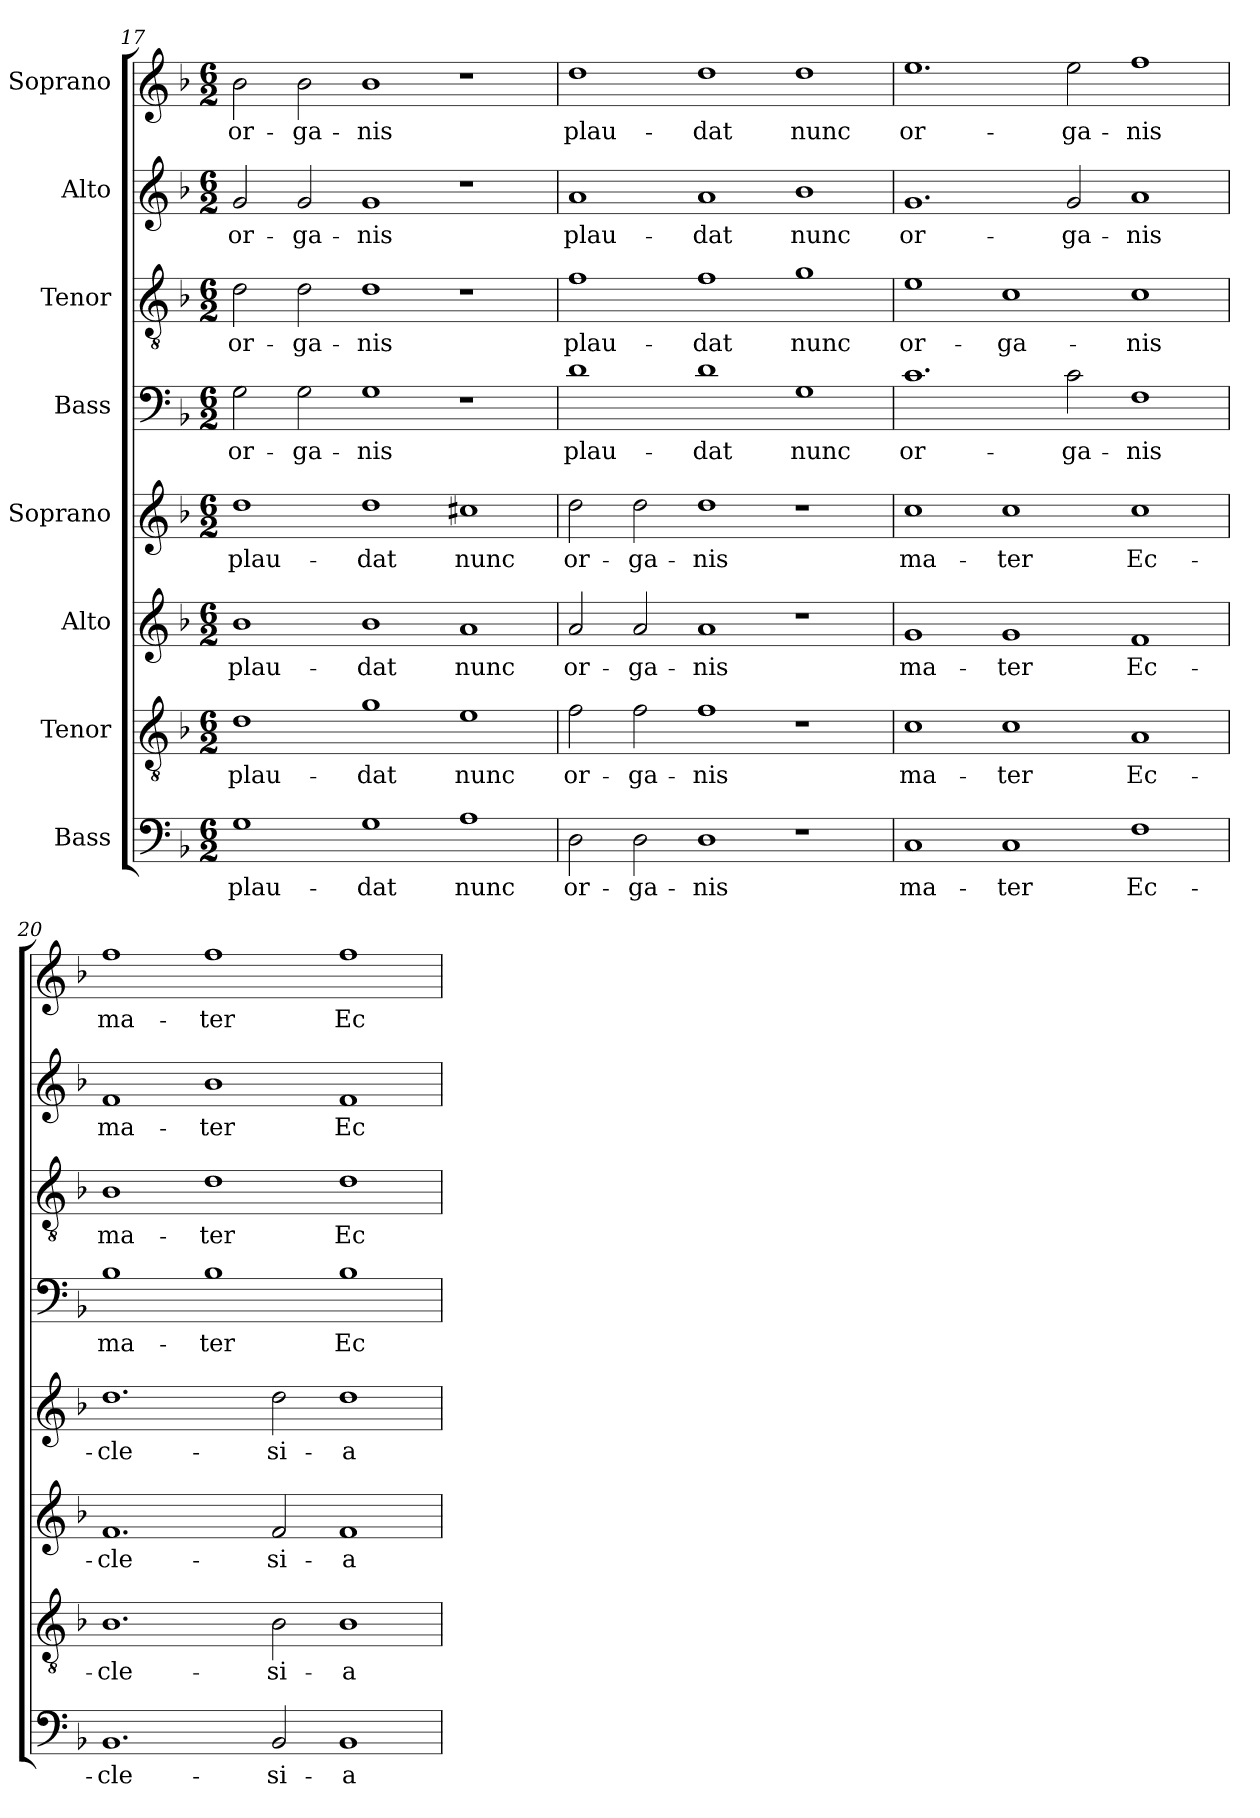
**kern	**text	**kern	**text	**kern	**text	**kern	**text	**kern	**text	**kern	**text	**kern	**text	**kern	**text
*part8	*part8	*part7	*part7	*part6	*part6	*part5	*part5	*part4	*part4	*part3	*part3	*part2	*part2	*part1	*part1
*staff8	*staff8	*staff7	*staff7	*staff6	*staff6	*staff5	*staff5	*staff4	*staff4	*staff3	*staff3	*staff2	*staff2	*staff1	*staff1
*I"Bass	*	*I"Tenor	*	*I"Alto	*	*I"Soprano	*	*I"Bass	*	*I"Tenor	*	*I"Alto	*	*I"Soprano	*
*clefF4	*	*clefGv2	*	*clefG2	*	*clefG2	*	*clefF4	*	*clefGv2	*	*clefG2	*	*clefG2	*
*k[b-]	*	*k[b-]	*	*k[b-]	*	*k[b-]	*	*k[b-]	*	*k[b-]	*	*k[b-]	*	*k[b-]	*
*F:	*	*F:	*	*F:	*	*F:	*	*F:	*	*F:	*	*F:	*	*F:	*
*M6/2	*	*M6/2	*	*M6/2	*	*M6/2	*	*M6/2	*	*M6/2	*	*M6/2	*	*M6/2	*
=17	=17	=17	=17	=17	=17	=17	=17	=17	=17	=17	=17	=17	=17	=17	=17
1G	plau-	1d	plau-	1b-	plau-	1dd	plau-	2G\	or-	2d\	or-	2g/	or-	2b-\	or-
.	.	.	.	.	.	.	.	2G\	-ga-	2d\	-ga-	2g/	-ga-	2b-\	-ga-
1G	-dat	1g	-dat	1b-	-dat	1dd	-dat	1G	-nis	1d	-nis	1g	-nis	1b-	-nis
1A	nunc	1e	nunc	1a	nunc	1cc#X	nunc	1r	.	1r	.	1r	.	1r	.
=18	=18	=18	=18	=18	=18	=18	=18	=18	=18	=18	=18	=18	=18	=18	=18
2D\	or-	2f\	or-	2a/	or-	2dd\	or-	1d	plau-	1f	plau-	1a	plau-	1dd	plau-
2D\	-ga-	2f\	-ga-	2a/	-ga-	2dd\	-ga-	.	.	.	.	.	.	.	.
1D	-nis	1f	-nis	1a	-nis	1dd	-nis	1d	-dat	1f	-dat	1a	-dat	1dd	-dat
1r	.	1r	.	1r	.	1r	.	1G	nunc	1g	nunc	1b-	nunc	1dd	nunc
=19	=19	=19	=19	=19	=19	=19	=19	=19	=19	=19	=19	=19	=19	=19	=19
1C	ma-	1c	ma-	1g	ma-	1cc	ma-	1.c	-or-	1e	or-	1.g	-or-	1.ee	or-
1C	-ter	1c	-ter	1g	-ter	1cc	-ter	.	.	1c	-ga-	.	.	.	.
.	.	.	.	.	.	.	.	2c\	-ga-	.	.	2g/	-ga-	2ee\	-ga-
1F	Ec-	1A	Ec-	1f	Ec-	1cc	Ec-	1F	-nis	1c	-nis	1a	-nis	1ff	-nis
=20	=20	=20	=20	=20	=20	=20	=20	=20	=20	=20	=20	=20	=20	=20	=20
1.BB-	-cle-	1.B-	-cle-	1.f	-cle-	1.dd	-cle-	1B-	ma-	1B-	ma-	1f	ma-	1ff	ma-
.	.	.	.	.	.	.	.	1B-	-ter	1d	-ter	1b-	-ter	1ff	-ter
2BB-/	-si-	2B-\	-si-	2f/	-si-	2dd\	-si-	.	.	.	.	.	.	.	.
1BB-	-a	1B-	-a	1f	-a	1dd	-a	1B-	Ec-	1d	Ec-	1f	Ec-	1ff	Ec-
=	=	=	=	=	=	=	=	=	=	=	=	=	=	=	=
*-	*-	*-	*-	*-	*-	*-	*-	*-	*-	*-	*-	*-	*-	*-	*-
